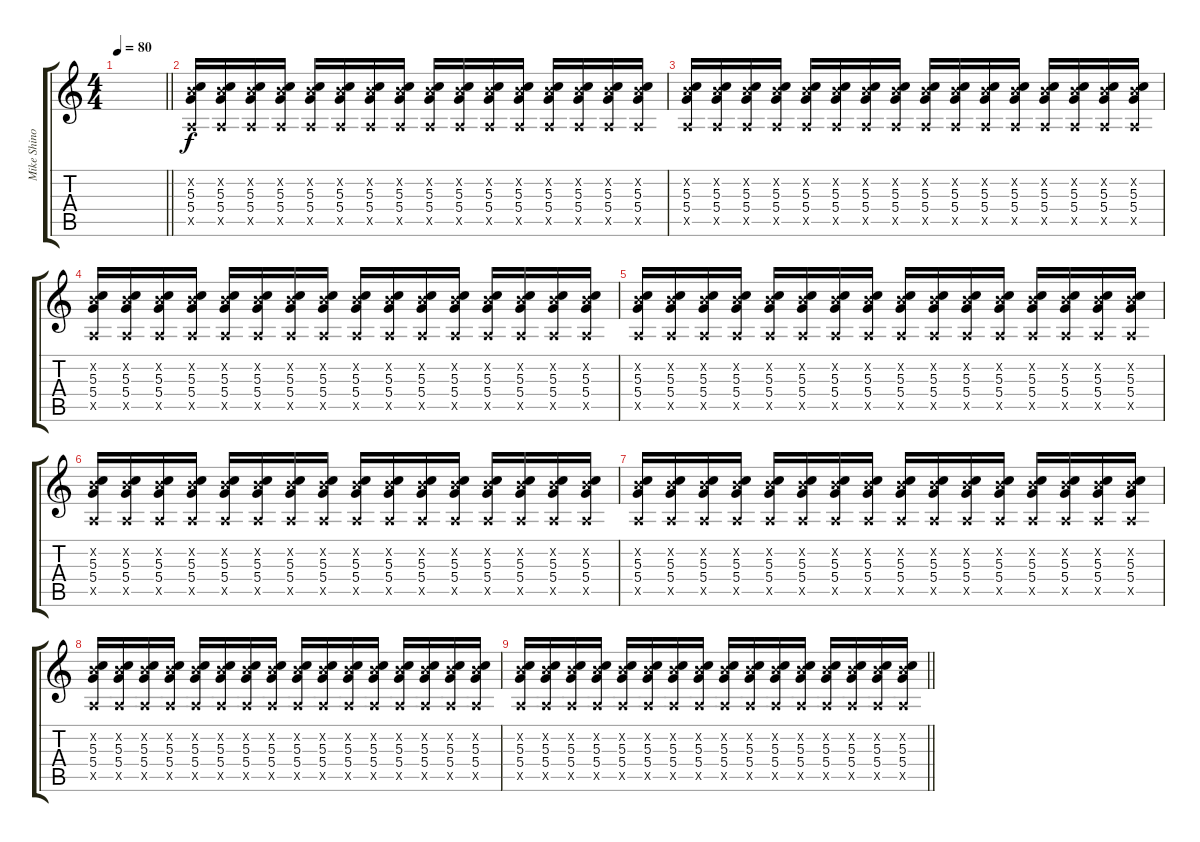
\track ("Mike Shinoda [Gtr.1]" "Mike Shino") {instrument overdrivenguitar}
\staff {score tabs}
\tuning (E4 B3 G3 D3 A2 D2) {hide}
\ts (4 4)
\tempo 80
\clef g2
\barLineRight lightlight
\ks c
|
(0.2{x} 5.3 5.4 0.5{x}).16 (0.2{x} 5.3 5.4 0.5{x}).16 (0.2{x} 5.3 5.4 0.5{x}).16 (0.2{x} 5.3 5.4 0.5{x}).16 (0.2{x} 5.3 5.4 0.5{x}).16 (0.2{x} 5.3 5.4 0.5{x}).16 (0.2{x} 5.3 5.4 0.5{x}).16 (0.2{x} 5.3 5.4 0.5{x}).16 (0.2{x} 5.3 5.4 0.5{x}).16 (0.2{x} 5.3 5.4 0.5{x}).16 (0.2{x} 5.3 5.4 0.5{x}).16 (0.2{x} 5.3 5.4 0.5{x}).16 (0.2{x} 5.3 5.4 0.5{x}).16 (0.2{x} 5.3 5.4 0.5{x}).16 (0.2{x} 5.3 5.4 0.5{x}).16 (0.2{x} 5.3 5.4 0.5{x}).16 |
(0.2{x} 5.3 5.4 0.5{x}).16 (0.2{x} 5.3 5.4 0.5{x}).16 (0.2{x} 5.3 5.4 0.5{x}).16 (0.2{x} 5.3 5.4 0.5{x}).16 (0.2{x} 5.3 5.4 0.5{x}).16 (0.2{x} 5.3 5.4 0.5{x}).16 (0.2{x} 5.3 5.4 0.5{x}).16 (0.2{x} 5.3 5.4 0.5{x}).16 (0.2{x} 5.3 5.4 0.5{x}).16 (0.2{x} 5.3 5.4 0.5{x}).16 (0.2{x} 5.3 5.4 0.5{x}).16 (0.2{x} 5.3 5.4 0.5{x}).16 (0.2{x} 5.3 5.4 0.5{x}).16 (0.2{x} 5.3 5.4 0.5{x}).16 (0.2{x} 5.3 5.4 0.5{x}).16 (0.2{x} 5.3 5.4 0.5{x}).16 |
(0.2{x} 5.3 5.4 0.5{x}).16 (0.2{x} 5.3 5.4 0.5{x}).16 (0.2{x} 5.3 5.4 0.5{x}).16 (0.2{x} 5.3 5.4 0.5{x}).16 (0.2{x} 5.3 5.4 0.5{x}).16 (0.2{x} 5.3 5.4 0.5{x}).16 (0.2{x} 5.3 5.4 0.5{x}).16 (0.2{x} 5.3 5.4 0.5{x}).16 (0.2{x} 5.3 5.4 0.5{x}).16 (0.2{x} 5.3 5.4 0.5{x}).16 (0.2{x} 5.3 5.4 0.5{x}).16 (0.2{x} 5.3 5.4 0.5{x}).16 (0.2{x} 5.3 5.4 0.5{x}).16 (0.2{x} 5.3 5.4 0.5{x}).16 (0.2{x} 5.3 5.4 0.5{x}).16 (0.2{x} 5.3 5.4 0.5{x}).16 |
(0.2{x} 5.3 5.4 0.5{x}).16 (0.2{x} 5.3 5.4 0.5{x}).16 (0.2{x} 5.3 5.4 0.5{x}).16 (0.2{x} 5.3 5.4 0.5{x}).16 (0.2{x} 5.3 5.4 0.5{x}).16 (0.2{x} 5.3 5.4 0.5{x}).16 (0.2{x} 5.3 5.4 0.5{x}).16 (0.2{x} 5.3 5.4 0.5{x}).16 (0.2{x} 5.3 5.4 0.5{x}).16 (0.2{x} 5.3 5.4 0.5{x}).16 (0.2{x} 5.3 5.4 0.5{x}).16 (0.2{x} 5.3 5.4 0.5{x}).16 (0.2{x} 5.3 5.4 0.5{x}).16 (0.2{x} 5.3 5.4 0.5{x}).16 (0.2{x} 5.3 5.4 0.5{x}).16 (0.2{x} 5.3 5.4 0.5{x}).16 |
(0.2{x} 5.3 5.4 0.5{x}).16 (0.2{x} 5.3 5.4 0.5{x}).16 (0.2{x} 5.3 5.4 0.5{x}).16 (0.2{x} 5.3 5.4 0.5{x}).16 (0.2{x} 5.3 5.4 0.5{x}).16 (0.2{x} 5.3 5.4 0.5{x}).16 (0.2{x} 5.3 5.4 0.5{x}).16 (0.2{x} 5.3 5.4 0.5{x}).16 (0.2{x} 5.3 5.4 0.5{x}).16 (0.2{x} 5.3 5.4 0.5{x}).16 (0.2{x} 5.3 5.4 0.5{x}).16 (0.2{x} 5.3 5.4 0.5{x}).16 (0.2{x} 5.3 5.4 0.5{x}).16 (0.2{x} 5.3 5.4 0.5{x}).16 (0.2{x} 5.3 5.4 0.5{x}).16 (0.2{x} 5.3 5.4 0.5{x}).16 |
(0.2{x} 5.3 5.4 0.5{x}).16 (0.2{x} 5.3 5.4 0.5{x}).16 (0.2{x} 5.3 5.4 0.5{x}).16 (0.2{x} 5.3 5.4 0.5{x}).16 (0.2{x} 5.3 5.4 0.5{x}).16 (0.2{x} 5.3 5.4 0.5{x}).16 (0.2{x} 5.3 5.4 0.5{x}).16 (0.2{x} 5.3 5.4 0.5{x}).16 (0.2{x} 5.3 5.4 0.5{x}).16 (0.2{x} 5.3 5.4 0.5{x}).16 (0.2{x} 5.3 5.4 0.5{x}).16 (0.2{x} 5.3 5.4 0.5{x}).16 (0.2{x} 5.3 5.4 0.5{x}).16 (0.2{x} 5.3 5.4 0.5{x}).16 (0.2{x} 5.3 5.4 0.5{x}).16 (0.2{x} 5.3 5.4 0.5{x}).16 |
(0.2{x} 5.3 5.4 0.5{x}).16 (0.2{x} 5.3 5.4 0.5{x}).16 (0.2{x} 5.3 5.4 0.5{x}).16 (0.2{x} 5.3 5.4 0.5{x}).16 (0.2{x} 5.3 5.4 0.5{x}).16 (0.2{x} 5.3 5.4 0.5{x}).16 (0.2{x} 5.3 5.4 0.5{x}).16 (0.2{x} 5.3 5.4 0.5{x}).16 (0.2{x} 5.3 5.4 0.5{x}).16 (0.2{x} 5.3 5.4 0.5{x}).16 (0.2{x} 5.3 5.4 0.5{x}).16 (0.2{x} 5.3 5.4 0.5{x}).16 (0.2{x} 5.3 5.4 0.5{x}).16 (0.2{x} 5.3 5.4 0.5{x}).16 (0.2{x} 5.3 5.4 0.5{x}).16 (0.2{x} 5.3 5.4 0.5{x}).16 |
\barLineRight lightlight
(0.2{x} 5.3 5.4 0.5{x}).16 (0.2{x} 5.3 5.4 0.5{x}).16 (0.2{x} 5.3 5.4 0.5{x}).16 (0.2{x} 5.3 5.4 0.5{x}).16 (0.2{x} 5.3 5.4 0.5{x}).16 (0.2{x} 5.3 5.4 0.5{x}).16 (0.2{x} 5.3 5.4 0.5{x}).16 (0.2{x} 5.3 5.4 0.5{x}).16 (0.2{x} 5.3 5.4 0.5{x}).16 (0.2{x} 5.3 5.4 0.5{x}).16 (0.2{x} 5.3 5.4 0.5{x}).16 (0.2{x} 5.3 5.4 0.5{x}).16 (0.2{x} 5.3 5.4 0.5{x}).16 (0.2{x} 5.3 5.4 0.5{x}).16 (0.2{x} 5.3 5.4 0.5{x}).16 (0.2{x} 5.3 5.4 0.5{x}).16
